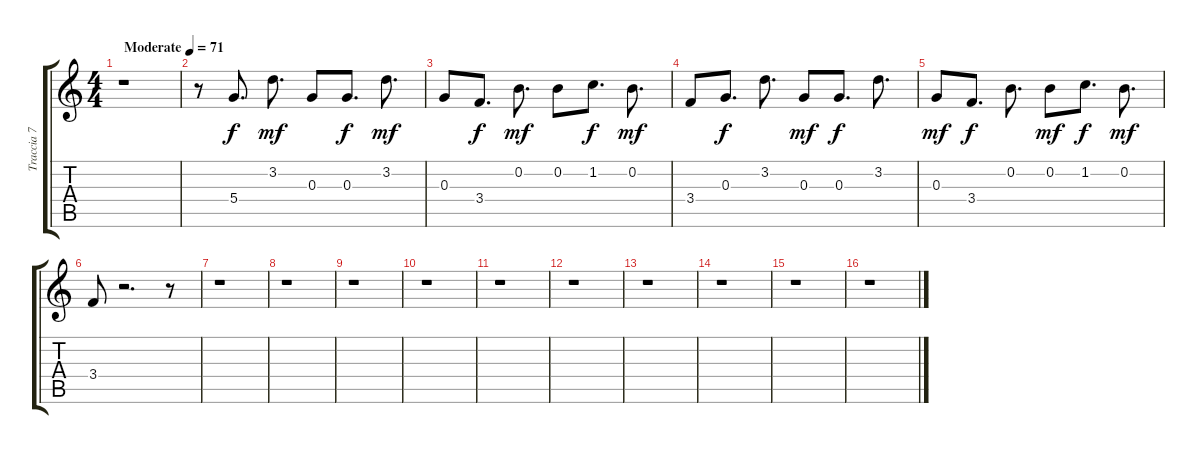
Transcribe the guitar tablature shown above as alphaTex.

\track ("Traccia 7" "Traccia 7") {instrument electricguitarclean}
\staff {score tabs}
\tuning (E4 B3 G3 D3 A2 E2) {hide}
\ts (4 4)
\tempo (71 "Moderate")
\clef g2
\ks c
r.1{dy f instrument electricguitarclean} |
r.8 5.4.8{d} 3.2.8{d dy mf} 0.3.8 0.3.8{d dy f} 3.2.8{d dy mf} |
0.3.8 3.4.8{d dy f} 0.2.8{d dy mf} 0.2.8 1.2.8{d dy f} 0.2.8{d dy mf} |
3.4.8 0.3.8{d dy f} 3.2.8{d} 0.3.8{dy mf} 0.3.8{d dy f} 3.2.8{d} |
0.3.8{dy mf} 3.4.8{d dy f} 0.2.8{d} 0.2.8{dy mf} 1.2.8{d dy f} 0.2.8{d dy mf} |
3.4.8 r.2{d} r.8 |
r.1 |
r.1 |
r.1 |
r.1 |
r.1 |
r.1 |
r.1 |
r.1 |
r.1 |
r.1
